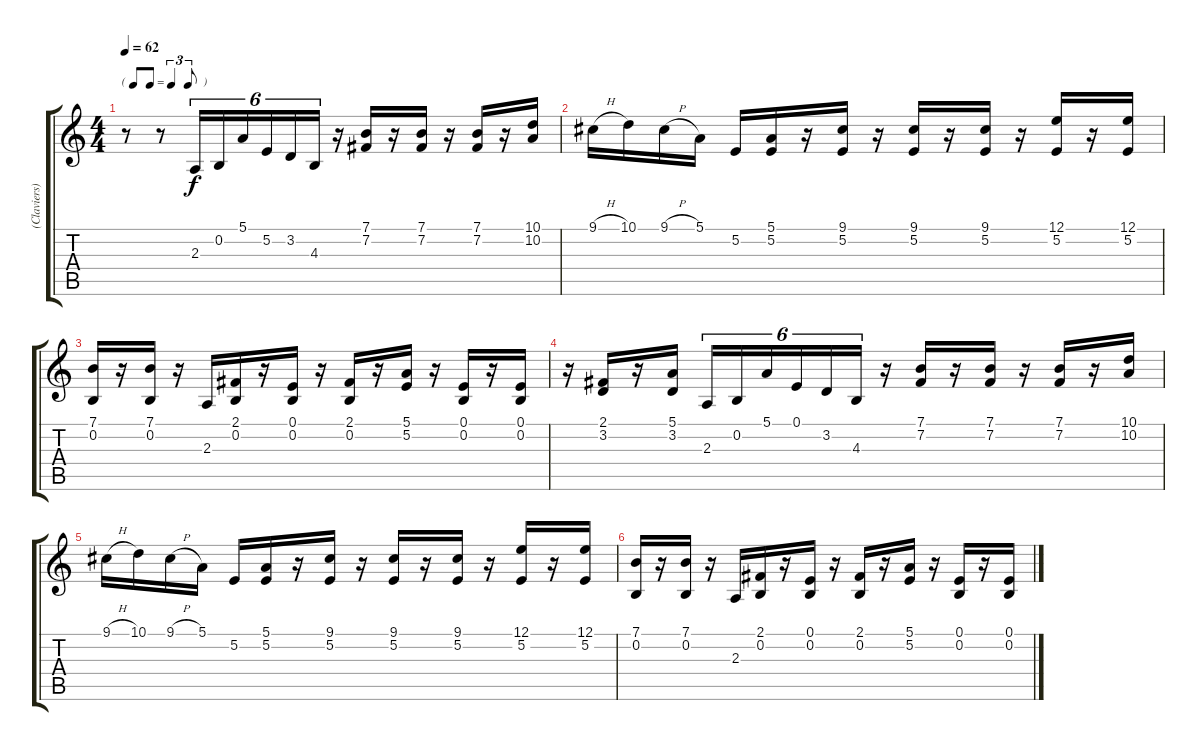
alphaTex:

\track ("(Claviers) " "(Claviers)") {instrument vibraphone}
\staff {score tabs}
\tuning (E4 B3 G3 D3 A2 E2) {hide}
\ts (4 4)
\tf triplet8th
\tempo 62
\clef g2
\ks c
r.8{dy f instrument electricpiano1} r.8 2.3.16{tu (6 4)} 0.2.16{tu (6 4)} 5.1.16{tu (6 4)} 5.2.16{tu (6 4)} 3.2.16{tu (6 4)} 4.3.16{tu (6 4)} r.16 (7.1 7.2).16 r.16 (7.1 7.2).16 r.16 (7.1 7.2).16 r.16 (10.1 10.2).16 |
9.1{h}.16 10.1.16 9.1{h}.16 5.1.16 5.2.16 (5.1 5.2).16 r.16 (9.1 5.2).16 r.16 (9.1 5.2).16 r.16 (9.1 5.2).16 r.16 (12.1 5.2).16 r.16 (12.1 5.2).16 |
(7.1 0.2).16 r.16 (7.1 0.2).16 r.16 2.3.16 (2.1 0.2).16 r.16 (0.1 0.2).16 r.16 (2.1 0.2).16 r.16 (5.1 5.2).16 r.16 (0.1 0.2).16 r.16 (0.1 0.2).16 |
r.16{instrument electricpiano1} (2.1 3.2).16 r.16 (5.1 3.2).16 2.3.16{tu (6 4)} 0.2.16{tu (6 4)} 5.1.16{tu (6 4)} 0.1.16{tu (6 4)} 3.2.16{tu (6 4)} 4.3.16{tu (6 4)} r.16 (7.1 7.2).16 r.16 (7.1 7.2).16 r.16 (7.1 7.2).16 r.16 (10.1 10.2).16 |
9.1{h}.16 10.1.16 9.1{h}.16 5.1.16 5.2.16 (5.1 5.2).16 r.16 (9.1 5.2).16 r.16 (9.1 5.2).16 r.16 (9.1 5.2).16 r.16 (12.1 5.2).16 r.16 (12.1 5.2).16 |
(7.1 0.2).16 r.16 (7.1 0.2).16 r.16 2.3.16 (2.1 0.2).16 r.16 (0.1 0.2).16 r.16 (2.1 0.2).16 r.16 (5.1 5.2).16 r.16 (0.1 0.2).16 r.16 (0.1 0.2).16
